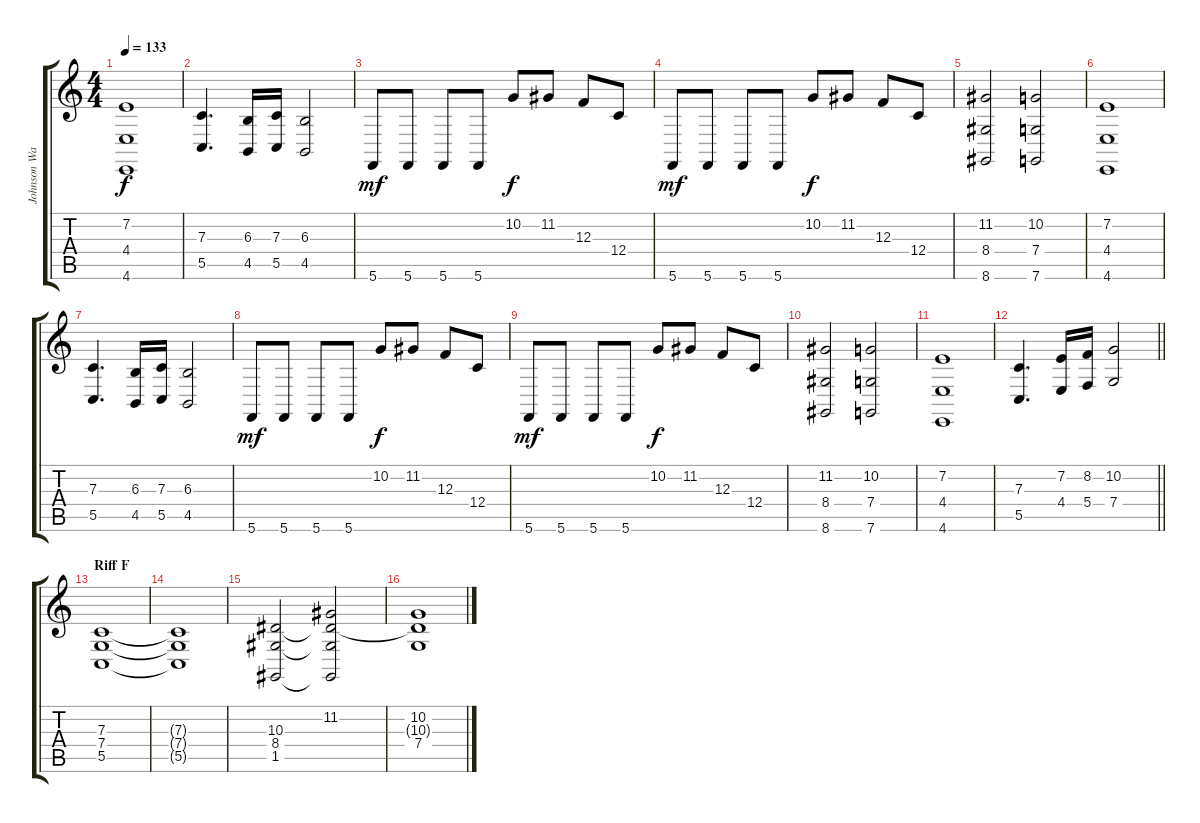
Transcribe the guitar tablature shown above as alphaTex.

\track ("Johnson Wang" "Johnson Wa") {instrument stringensemble2}
\staff {score tabs}
\tuning (D4 A3 F3 C3 G2 C2) {hide}
\ts (4 4)
\tempo 133
\clef g2
\ks c
(7.2 4.4 4.6).1{dy f} |
(7.3 5.5).4{d} (6.3 4.5).16 (7.3 5.5).16 (6.3 4.5).2 |
5.6.8{dy mf} 5.6.8 5.6.8 5.6.8 10.2.8{dy f} 11.2.8 12.3.8 12.4.8 |
5.6.8{dy mf} 5.6.8 5.6.8 5.6.8 10.2.8{dy f} 11.2.8 12.3.8 12.4.8 |
(11.2 8.4 8.6).2 (10.2 7.4 7.6).2 |
(7.2 4.4 4.6).1 |
(7.3 5.5).4{d} (6.3 4.5).16 (7.3 5.5).16 (6.3 4.5).2 |
5.6.8{dy mf} 5.6.8 5.6.8 5.6.8 10.2.8{dy f} 11.2.8 12.3.8 12.4.8 |
5.6.8{dy mf} 5.6.8 5.6.8 5.6.8 10.2.8{dy f} 11.2.8 12.3.8 12.4.8 |
(11.2 8.4 8.6).2 (10.2 7.4 7.6).2 |
(7.2 4.4 4.6).1 |
\barLineRight lightlight
(7.3 5.5).4{d} (7.2 4.4).16 (8.2 5.4).16 (10.2 7.4).2 |
\section ("" "Riff F")
(7.3 7.4 5.5).1{instrument stringensemble2} |
(7.3{t} 7.4{t} 5.5{t}).1 |
(10.3 8.4 1.5).2 (11.2 10.3{t} 8.4{t} 1.5{t}).2 |
(10.2 10.3{t} 7.4).1
